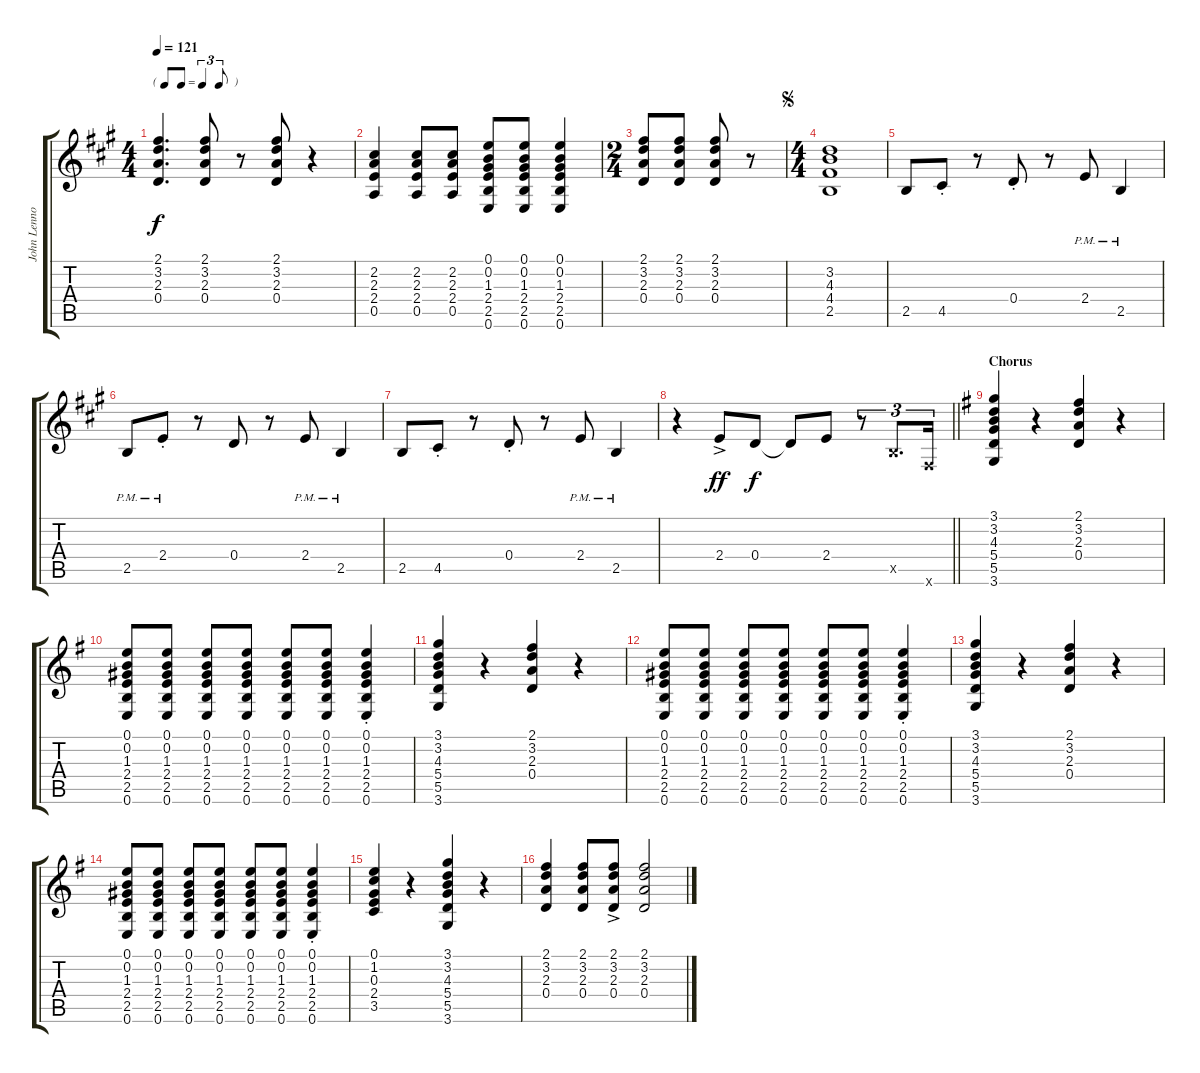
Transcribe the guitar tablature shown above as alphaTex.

\track ("John Lennon - Acoustic Guitar" "John Lenno") {instrument acousticguitarsteel}
\staff {score tabs}
\tuning (E4 B3 G3 D3 A2 E2) {hide}
\ts (4 4)
\tf triplet8th
\tempo 121
\clef g2
\ks a
(2.1 3.2 2.3 0.4).4{d dy f} (2.1 3.2 2.3 0.4).8 r.8 (2.1 3.2 2.3 0.4).8 r.4 |
(2.2 2.3 2.4 0.5).4 (2.2 2.3 2.4 0.5).8 (2.2 2.3 2.4 0.5).8 (0.1 0.2 1.3 2.4 2.5 0.6).8 (0.1 0.2 1.3 2.4 2.5 0.6).8 (0.1 0.2 1.3 2.4 2.5 0.6).4 |
\ts (2 4)
(2.1 3.2 2.3 0.4).8 (2.1 3.2 2.3 0.4).8 (2.1 3.2 2.3 0.4).8 r.8 |
\ts (4 4)
\jump segno
(3.2 4.3 4.4 2.5).1 |
2.5.8 4.5{st}.8 r.8 0.4{st}.8 r.8 2.4{pm}.8 2.5{pm}.4 |
2.5{pm}.8 2.4{pm st}.8 r.8 0.4.8 r.8 2.4{pm}.8 2.5{pm}.4 |
2.5.8 4.5{st}.8 r.8 0.4{st}.8 r.8 2.4{pm}.8 2.5{pm}.4 |
\barLineRight lightlight
r.4 2.4{ac}.8{dy ff} 0.4.8{dy f} 0.4{t}.8 2.4.8 r.8{tu (3 2)} 2.5{x}.8{d tu (3 2)} 2.6{x}.16{tu (3 2)} |
\section ("" "Chorus")
\ks g
(3.1 3.2 4.3 5.4 5.5 3.6).4 r.4 (2.1 3.2 2.3 0.4).4 r.4 |
(0.1 0.2 1.3 2.4 2.5 0.6).8 (0.1 0.2 1.3 2.4 2.5 0.6).8 (0.1 0.2 1.3 2.4 2.5 0.6).8 (0.1 0.2 1.3 2.4 2.5 0.6).8 (0.1 0.2 1.3 2.4 2.5 0.6).8 (0.1 0.2 1.3 2.4 2.5 0.6).8 (0.1{st} 0.2{st} 1.3{st} 2.4{st} 2.5{st} 0.6{st}).4 |
(3.1 3.2 4.3 5.4 5.5 3.6).4 r.4 (2.1 3.2 2.3 0.4).4 r.4 |
(0.1 0.2 1.3 2.4 2.5 0.6).8 (0.1 0.2 1.3 2.4 2.5 0.6).8 (0.1 0.2 1.3 2.4 2.5 0.6).8 (0.1 0.2 1.3 2.4 2.5 0.6).8 (0.1 0.2 1.3 2.4 2.5 0.6).8 (0.1 0.2 1.3 2.4 2.5 0.6).8 (0.1{st} 0.2{st} 1.3{st} 2.4{st} 2.5{st} 0.6{st}).4 |
(3.1 3.2 4.3 5.4 5.5 3.6).4 r.4 (2.1 3.2 2.3 0.4).4 r.4 |
(0.1 0.2 1.3 2.4 2.5 0.6).8 (0.1 0.2 1.3 2.4 2.5 0.6).8 (0.1 0.2 1.3 2.4 2.5 0.6).8 (0.1 0.2 1.3 2.4 2.5 0.6).8 (0.1 0.2 1.3 2.4 2.5 0.6).8 (0.1 0.2 1.3 2.4 2.5 0.6).8 (0.1{st} 0.2{st} 1.3{st} 2.4{st} 2.5{st} 0.6{st}).4 |
(0.1 1.2 0.3 2.4 3.5).4 r.4 (3.1 3.2 4.3 5.4 5.5 3.6).4 r.4 |
(2.1 3.2 2.3 0.4).4 (2.1 3.2 2.3 0.4).8 (2.1{ac} 3.2{ac} 2.3{ac} 0.4{ac}).8 (2.1 3.2 2.3 0.4).2
